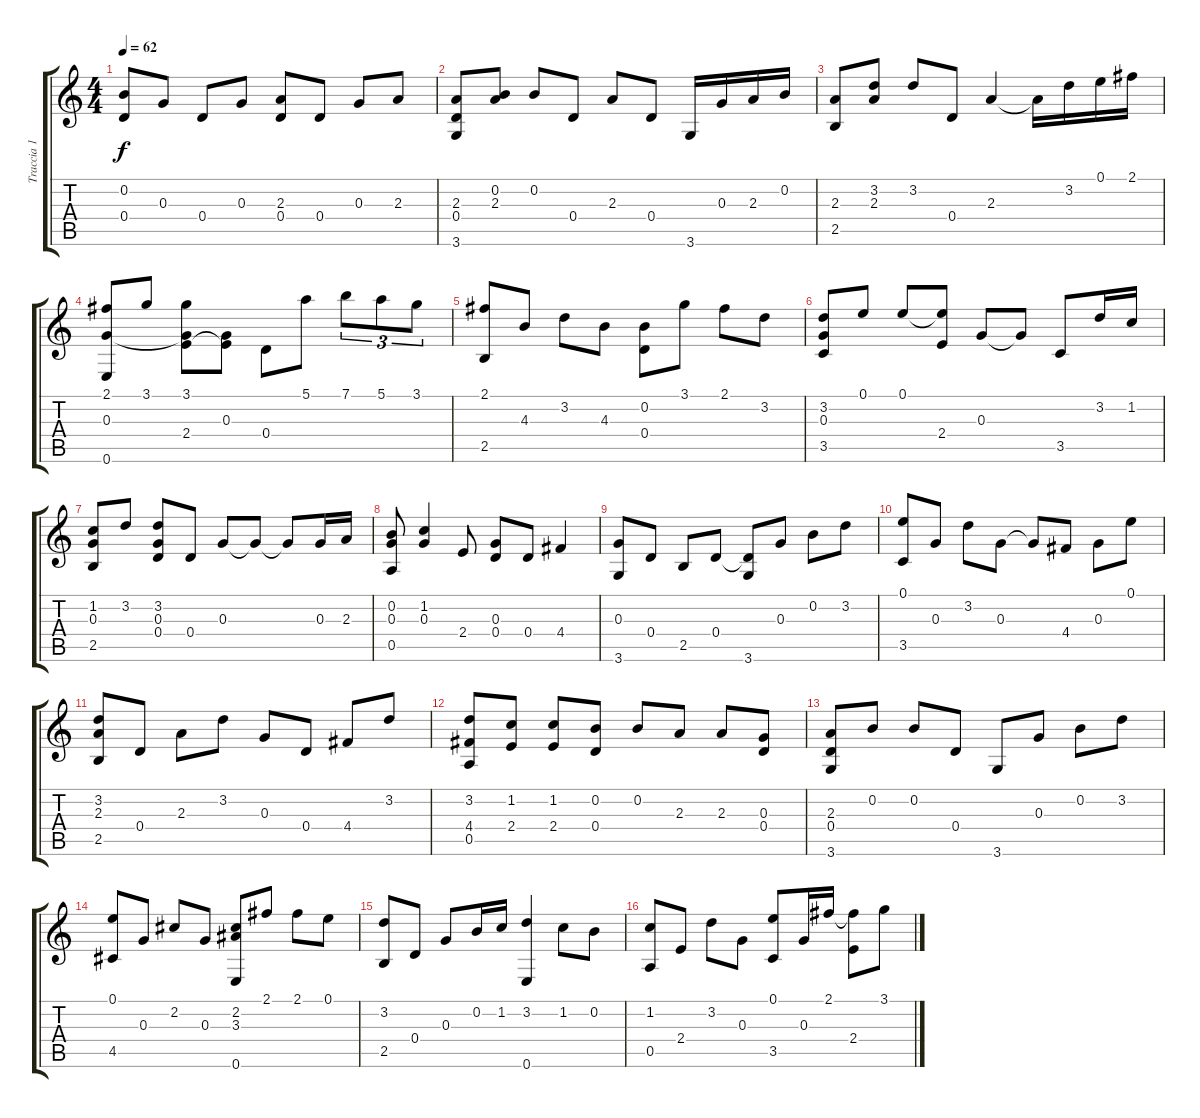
\track ("Traccia 1" "Traccia 1") {instrument acousticguitarnylon}
\staff {score tabs}
\tuning (E4 B3 G3 D3 A2 E2) {hide}
\ts (4 4)
\tempo 62
\clef g2
\ks c
(0.2 0.4).8{dy f} 0.3.8 0.4.8 0.3.8 (2.3 0.4).8 0.4.8 0.3.8 2.3.8 |
(2.3 0.4 3.6).8 (0.2 2.3).8 0.2.8 0.4.8 2.3.8 0.4.8 3.6.16 0.3.16 2.3.16 0.2.16 |
(2.3 2.5).8 (3.2 2.3).8 3.2.8 0.4.8 2.3.4 2.3{t}.16 3.2.16 0.1.16 2.1.16 |
(2.1 0.3 0.6).8 3.1.8 (3.1 0.3{t} 2.4).8 (0.3 2.4{t}).8 0.4.8 5.1.8 7.1.8{tu (3 2)} 5.1.8{tu (3 2)} 3.1.8{tu (3 2)} |
(2.1 2.5).8 4.3.8 3.2.8 4.3.8 (0.2 0.4).8 3.1.8 2.1.8 3.2.8 |
(3.2 0.3 3.5).8 0.1.8 0.1.8 (0.1{t} 2.4).8 0.3.8 0.3{t}.8 3.5.8 3.2.16 1.2.16 |
(1.2 0.3 2.5).8 3.2.8 (3.2 0.3 0.4).8 0.4.8 0.3.8 0.3{t}.8 0.3{t}.8 0.3.16 2.3.16 |
(0.2 0.3 0.5).8 (1.2 0.3).4 2.4.8 (0.3 0.4).8 0.4.8 4.4.4 |
(0.3 3.6).8 0.4.8 2.5.8 0.4.8 (0.4{t} 3.6).8 0.3.8 0.2.8 3.2.8 |
(0.1 3.5).8 0.3.8 3.2.8 0.3.8 0.3{t}.8 4.4.8 0.3.8 0.1.8 |
(3.2 2.3 2.5).8 0.4.8 2.3.8 3.2.8 0.3.8 0.4.8 4.4.8 3.2.8 |
(3.2 4.4 0.5).8 (1.2 2.4).8 (1.2 2.4).8 (0.2 0.4).8 0.2.8 2.3.8 2.3.8 (0.3 0.4).8 |
(2.3 0.4 3.6).8 0.2.8 0.2.8 0.4.8 3.6.8 0.3.8 0.2.8 3.2.8 |
(0.1 4.5).8 0.3.8 2.2.8 0.3.8 (2.2 3.3 0.6).8 2.1.8 2.1.8 0.1.8 |
(3.2 2.5).8 0.4.8 0.3.8 0.2.16 1.2.16 (3.2 0.6).4 1.2.8 0.2.8 |
(1.2 0.5).8 2.4.8 3.2.8 0.3.8 (0.1 3.5).8 0.3.16 2.1.16 (2.1{t} 2.4).8 3.1.8
